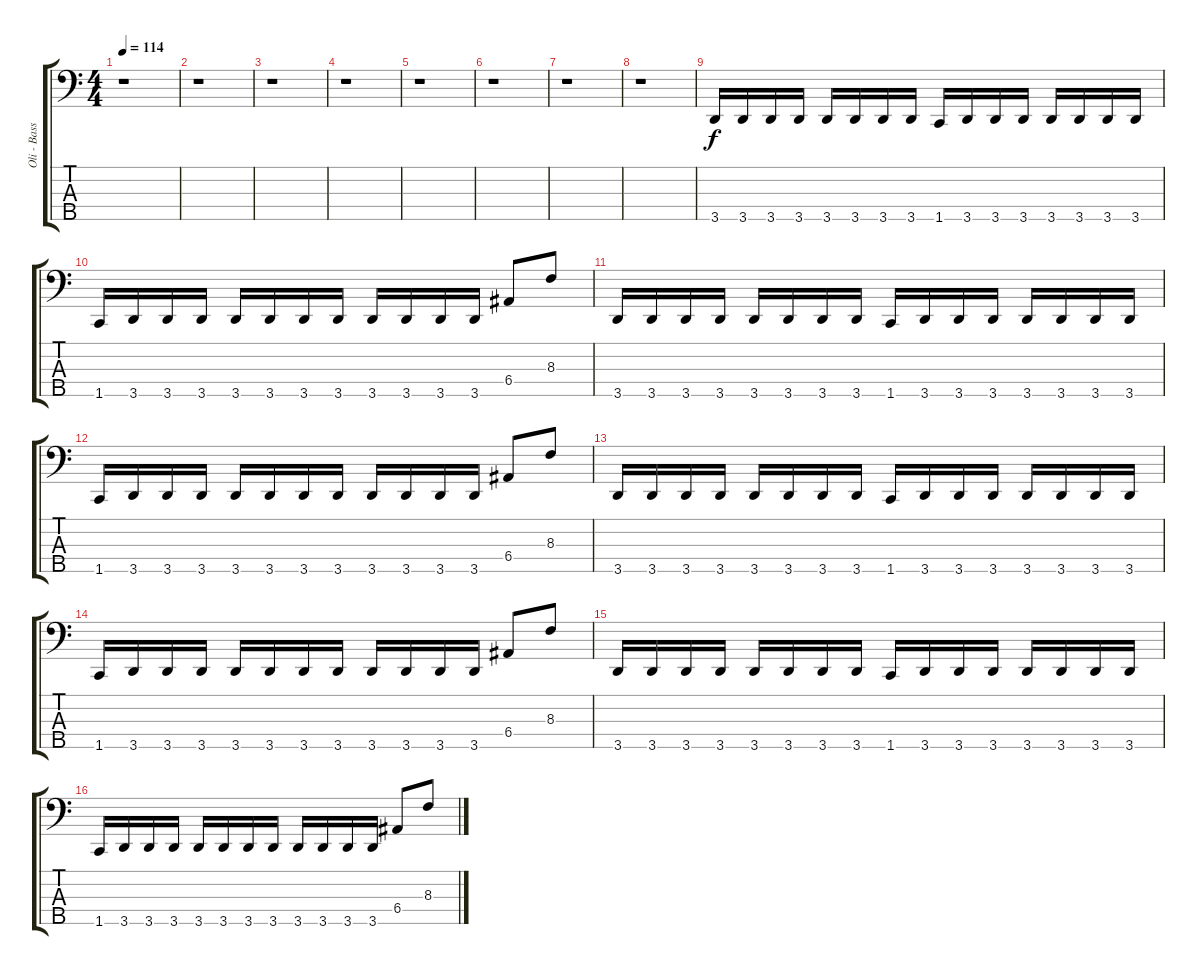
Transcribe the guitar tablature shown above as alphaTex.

\track ("Oli - Bass Guitar" "Oli - Bass") {instrument electricbasspick}
\staff {score tabs}
\tuning (G2 D2 A1 E1 B0) {hide}
\ts (4 4)
\tempo 114
\clef f4
\ks c
r.1{dy f instrument electricbasspick} |
r.1 |
r.1 |
r.1 |
r.1 |
r.1 |
r.1 |
r.1 |
3.5.16 3.5.16 3.5.16 3.5.16 3.5.16 3.5.16 3.5.16 3.5.16 1.5.16 3.5.16 3.5.16 3.5.16 3.5.16 3.5.16 3.5.16 3.5.16 |
1.5.16 3.5.16 3.5.16 3.5.16 3.5.16 3.5.16 3.5.16 3.5.16 3.5.16 3.5.16 3.5.16 3.5.16 6.4.8 8.3.8 |
3.5.16 3.5.16 3.5.16 3.5.16 3.5.16 3.5.16 3.5.16 3.5.16 1.5.16 3.5.16 3.5.16 3.5.16 3.5.16 3.5.16 3.5.16 3.5.16 |
1.5.16 3.5.16 3.5.16 3.5.16 3.5.16 3.5.16 3.5.16 3.5.16 3.5.16 3.5.16 3.5.16 3.5.16 6.4.8 8.3.8 |
3.5.16 3.5.16 3.5.16 3.5.16 3.5.16 3.5.16 3.5.16 3.5.16 1.5.16 3.5.16 3.5.16 3.5.16 3.5.16 3.5.16 3.5.16 3.5.16 |
1.5.16 3.5.16 3.5.16 3.5.16 3.5.16 3.5.16 3.5.16 3.5.16 3.5.16 3.5.16 3.5.16 3.5.16 6.4.8 8.3.8 |
3.5.16 3.5.16 3.5.16 3.5.16 3.5.16 3.5.16 3.5.16 3.5.16 1.5.16 3.5.16 3.5.16 3.5.16 3.5.16 3.5.16 3.5.16 3.5.16 |
1.5.16 3.5.16 3.5.16 3.5.16 3.5.16 3.5.16 3.5.16 3.5.16 3.5.16 3.5.16 3.5.16 3.5.16 6.4.8 8.3.8
